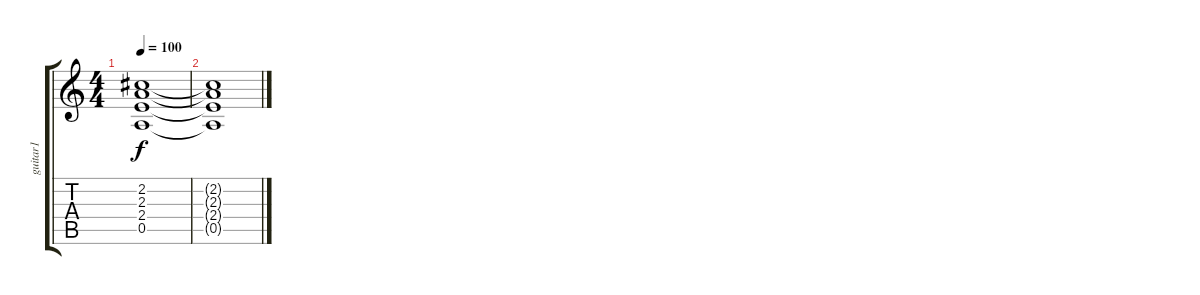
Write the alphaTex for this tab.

\track ("guitar1" "guitar1") {instrument electricguitarjazz}
\staff {score tabs}
\tuning (E4 B3 G3 D3 A2 E2) {hide}
\ts (4 4)
\tempo 100
\clef g2
\ks c
(2.2 2.3 2.4 0.5).1{dy f} |
(2.2{t} 2.3{t} 2.4{t} 0.5{t}).1
